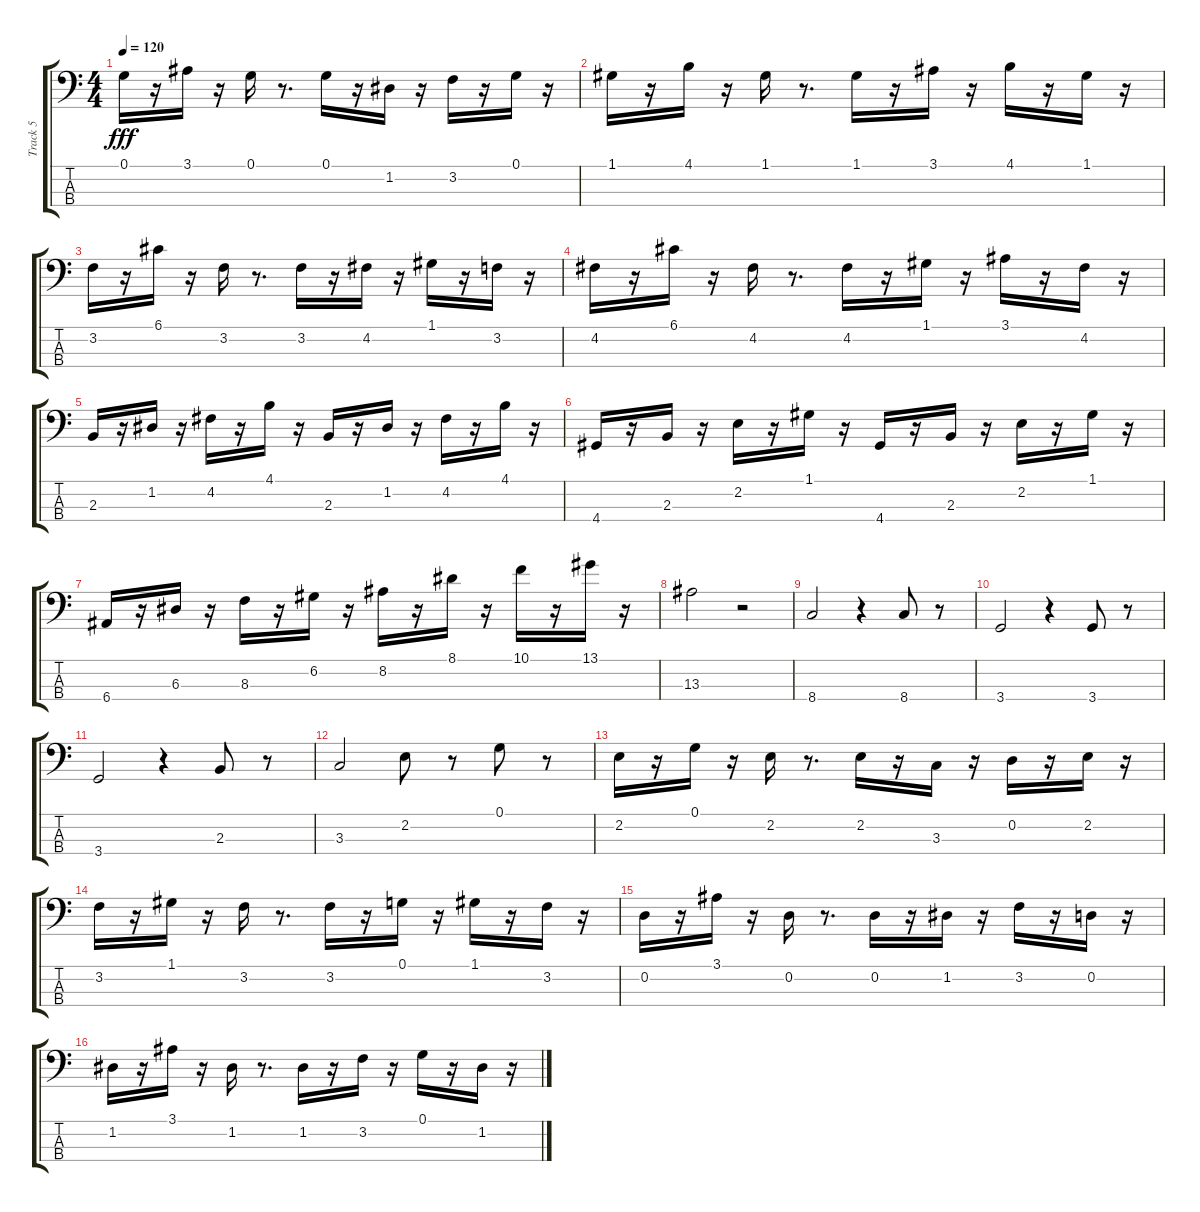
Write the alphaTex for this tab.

\track ("Track 5" "Track 5") {instrument fretlessbass}
\staff {score tabs}
\tuning (G2 D2 A1 E1) {hide}
\ts (4 4)
\tempo 120
\clef f4
\ks c
0.1.16{dy fff} r.16 3.1.16 r.16 0.1.16 r.8{d} 0.1.16 r.16 1.2.16 r.16 3.2.16 r.16 0.1.16 r.16 |
1.1.16 r.16 4.1.16 r.16 1.1.16 r.8{d} 1.1.16 r.16 3.1.16 r.16 4.1.16 r.16 1.1.16 r.16 |
3.2.16 r.16 6.1.16 r.16 3.2.16 r.8{d} 3.2.16 r.16 4.2.16 r.16 1.1.16 r.16 3.2.16 r.16 |
4.2.16 r.16 6.1.16 r.16 4.2.16 r.8{d} 4.2.16 r.16 1.1.16 r.16 3.1.16 r.16 4.2.16 r.16 |
2.3.16 r.16 1.2.16 r.16 4.2.16 r.16 4.1.16 r.16 2.3.16 r.16 1.2.16 r.16 4.2.16 r.16 4.1.16 r.16 |
4.4.16 r.16 2.3.16 r.16 2.2.16 r.16 1.1.16 r.16 4.4.16 r.16 2.3.16 r.16 2.2.16 r.16 1.1.16 r.16 |
6.4.16 r.16 6.3.16 r.16 8.3.16 r.16 6.2.16 r.16 8.2.16 r.16 8.1.16 r.16 10.1.16 r.16 13.1.16 r.16 |
13.3.2 r.2 |
8.4.2 r.4 8.4.8 r.8 |
3.4.2 r.4 3.4.8 r.8 |
3.4.2 r.4 2.3.8 r.8 |
3.3.2 2.2.8 r.8 0.1.8 r.8 |
2.2.16 r.16 0.1.16 r.16 2.2.16 r.8{d} 2.2.16 r.16 3.3.16 r.16 0.2.16 r.16 2.2.16 r.16 |
3.2.16 r.16 1.1.16 r.16 3.2.16 r.8{d} 3.2.16 r.16 0.1.16 r.16 1.1.16 r.16 3.2.16 r.16 |
0.2.16 r.16 3.1.16 r.16 0.2.16 r.8{d} 0.2.16 r.16 1.2.16 r.16 3.2.16 r.16 0.2.16 r.16 |
1.2.16 r.16 3.1.16 r.16 1.2.16 r.8{d} 1.2.16 r.16 3.2.16 r.16 0.1.16 r.16 1.2.16 r.16
